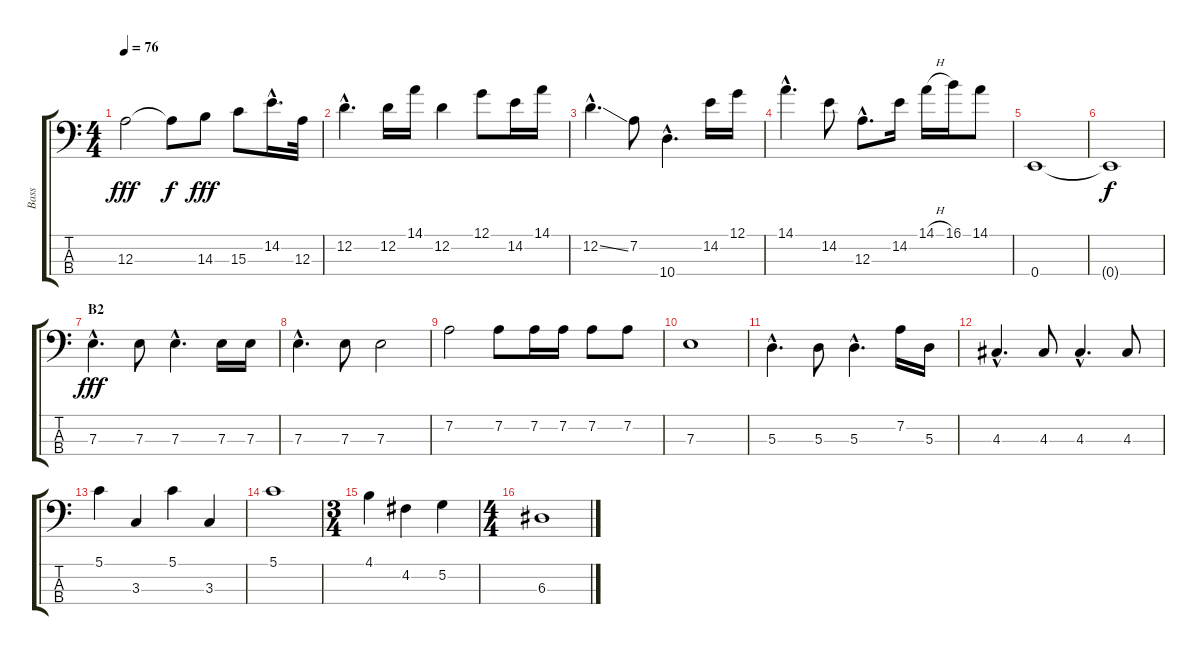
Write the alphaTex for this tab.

\track ("Bass" "Bass") {instrument electricbassfinger}
\staff {score tabs}
\tuning (G2 D2 A1 E1) {hide}
\ts (4 4)
\tempo 76
\clef f4
\ks c
12.3.2{dy fff} 12.3{t}.8{dy f} 14.3.8{dy fff} 15.3.8 14.2{hac}.16{d} 12.3.32 |
12.2{hac}.4{d} 12.2.16 14.1.16 12.2.4 12.1.8 14.2.16 14.1.16 |
12.2{ss hac}.4{d} 7.2.8 10.4{hac}.4{d} 14.2.16 12.1.16 |
14.1{hac}.4{d} 14.2.8 12.3{hac}.8{d} 14.2.16 14.1{h}.16 16.1.16 14.1.8 |
0.4.1 |
0.4{t}.1{dy f} |
\section ("" "B2")
7.3{hac}.4{d dy fff} 7.3.8 7.3{hac}.4{d} 7.3.16 7.3.16 |
7.3{hac}.4{d} 7.3.8 7.3.2 |
7.2.2 7.2.8 7.2.16 7.2.16 7.2.8 7.2.8 |
7.3.1 |
5.3{hac}.4{d} 5.3.8 5.3{hac}.4{d} 7.2.16 5.3.16 |
4.3{hac}.4{d} 4.3.8 4.3{hac}.4{d} 4.3.8 |
5.1.4 3.3.4 5.1.4 3.3.4 |
5.1.1 |
\ts (3 4)
4.1.4 4.2.4 5.2.4 |
\ts (4 4)
6.3.1
